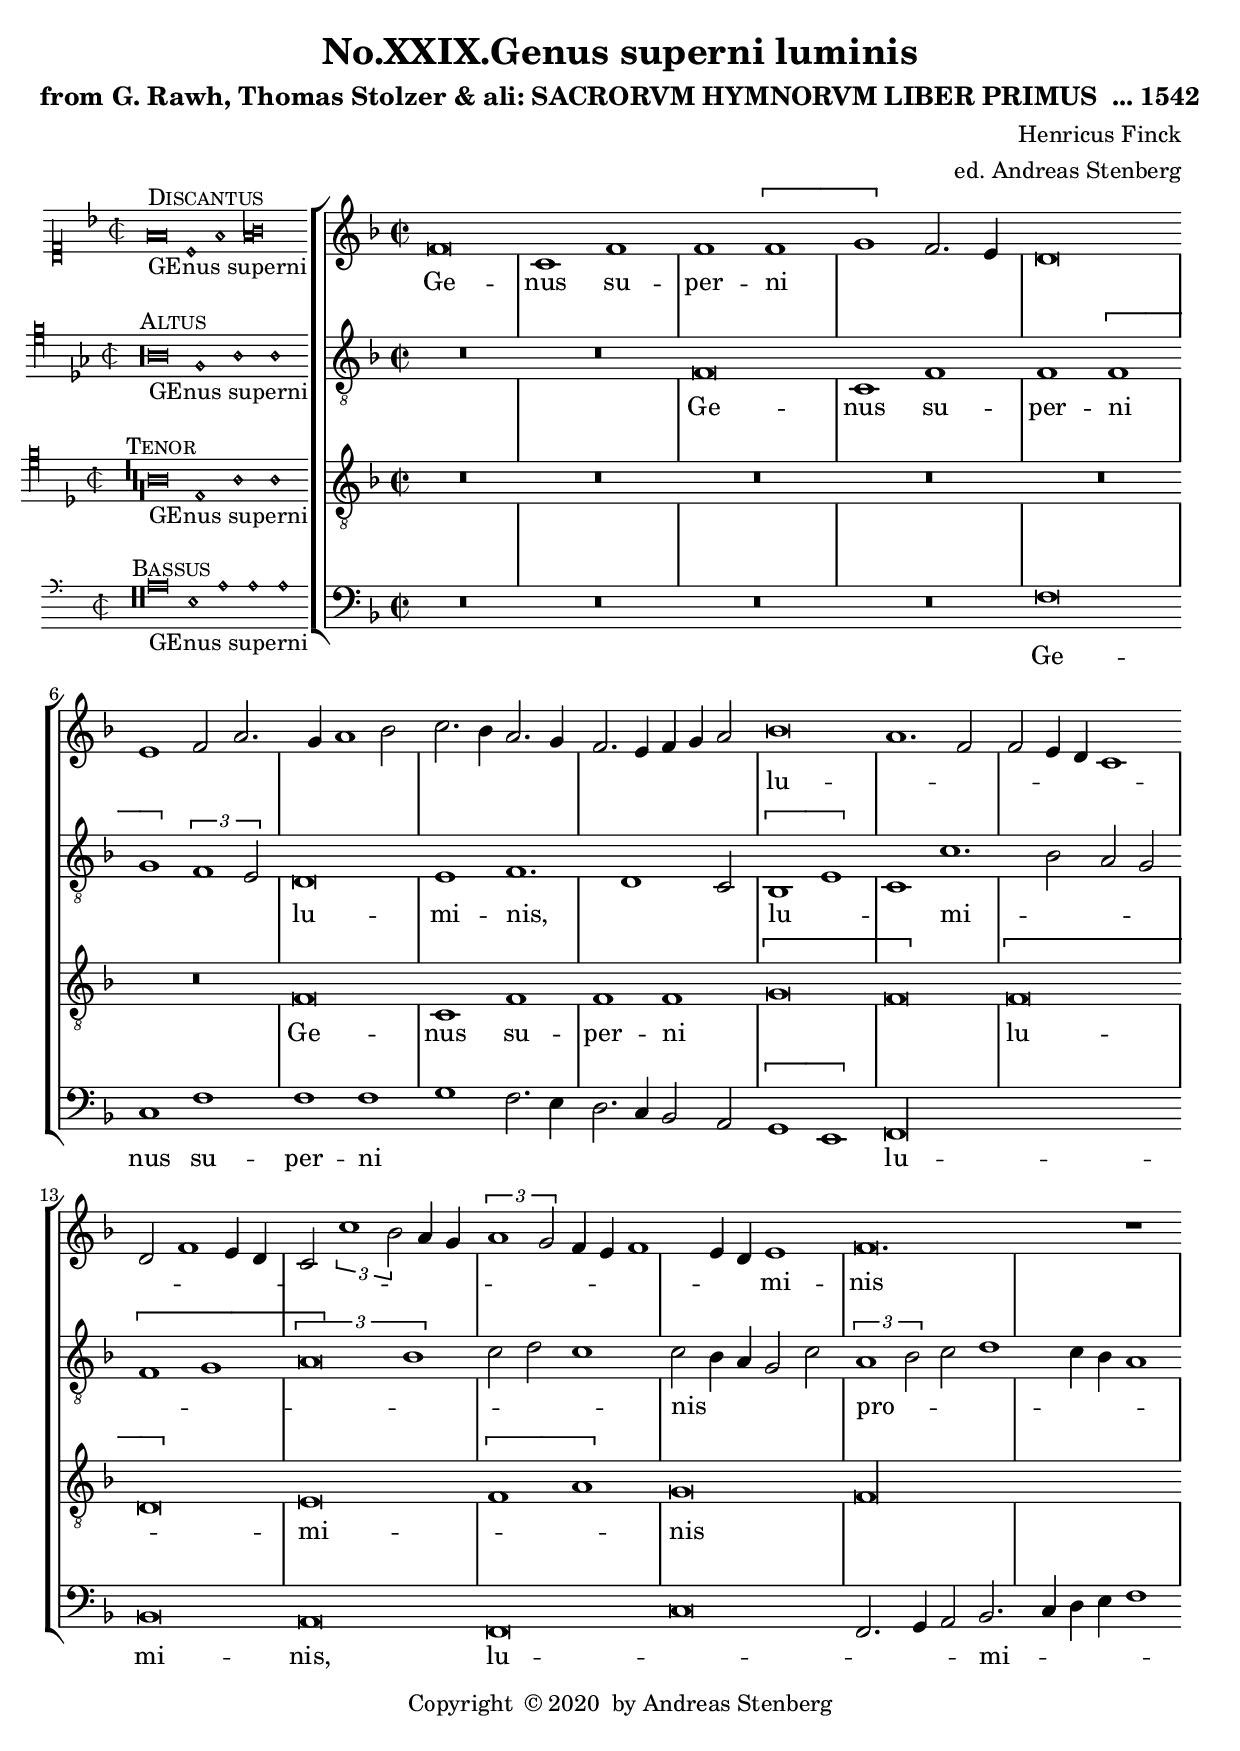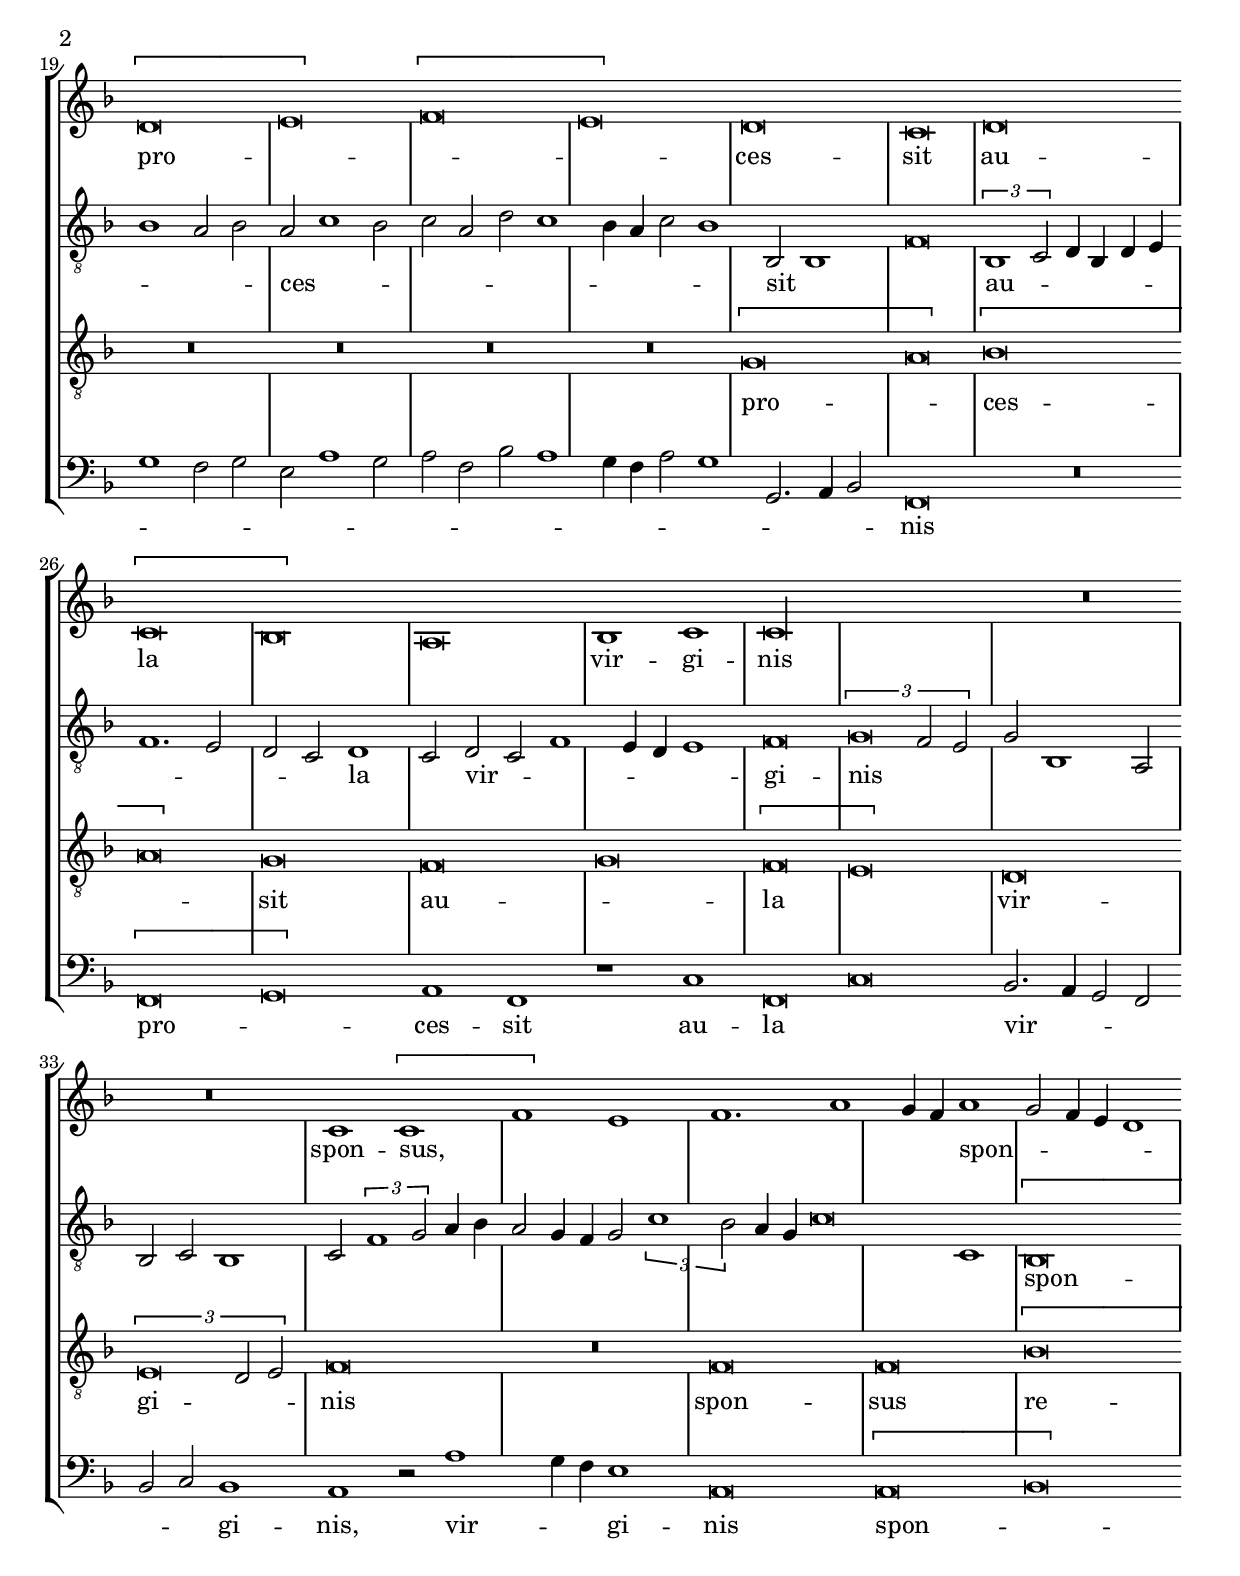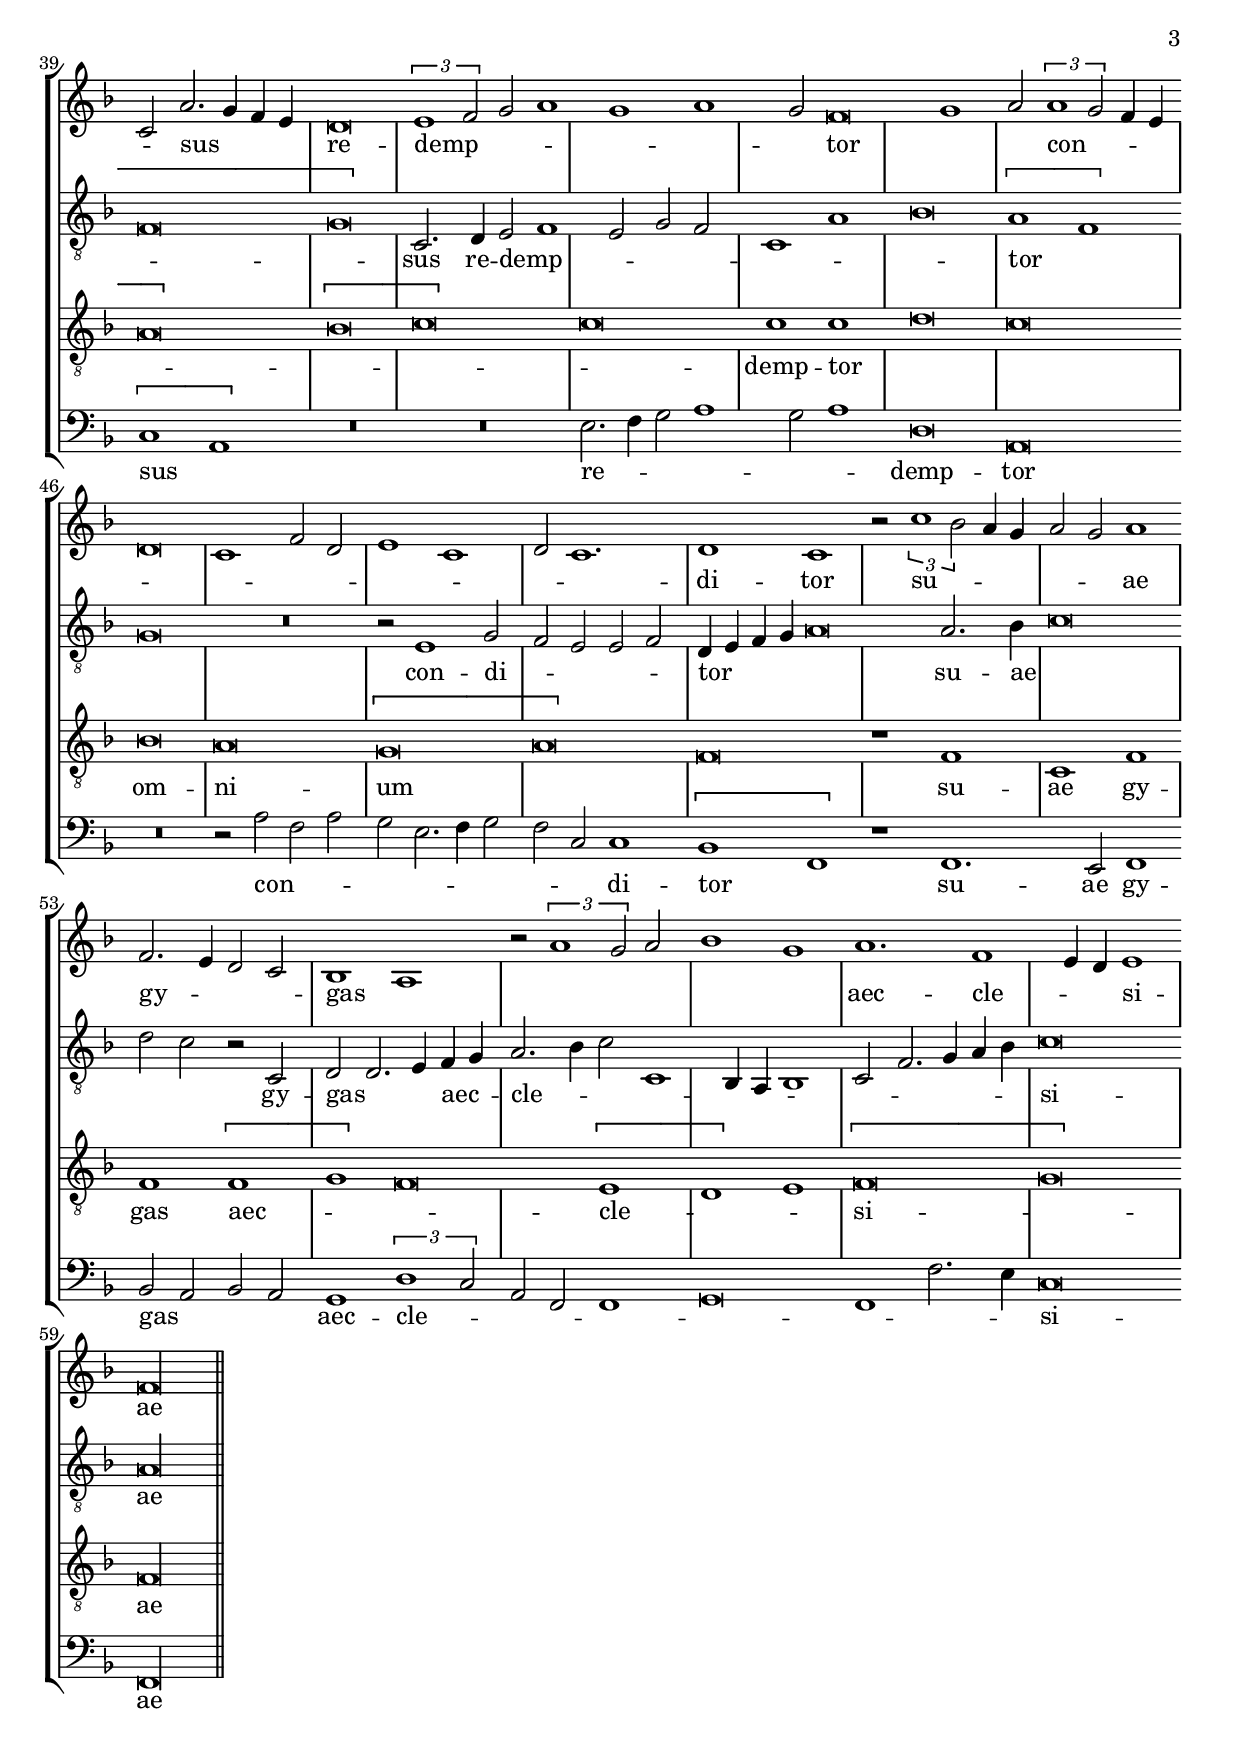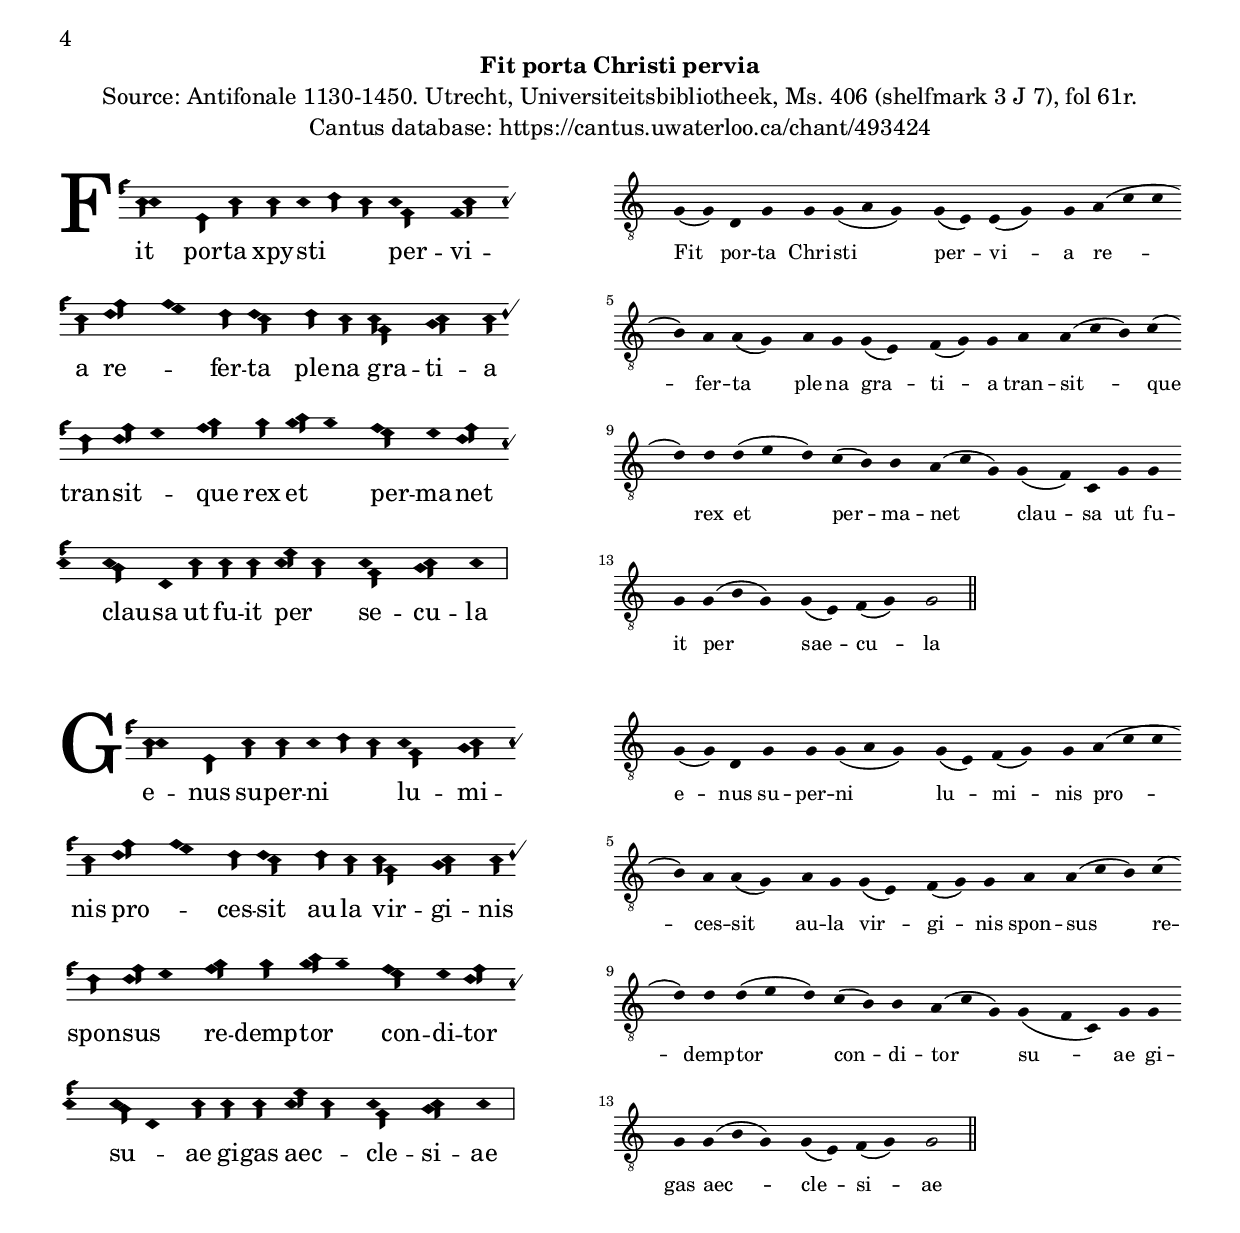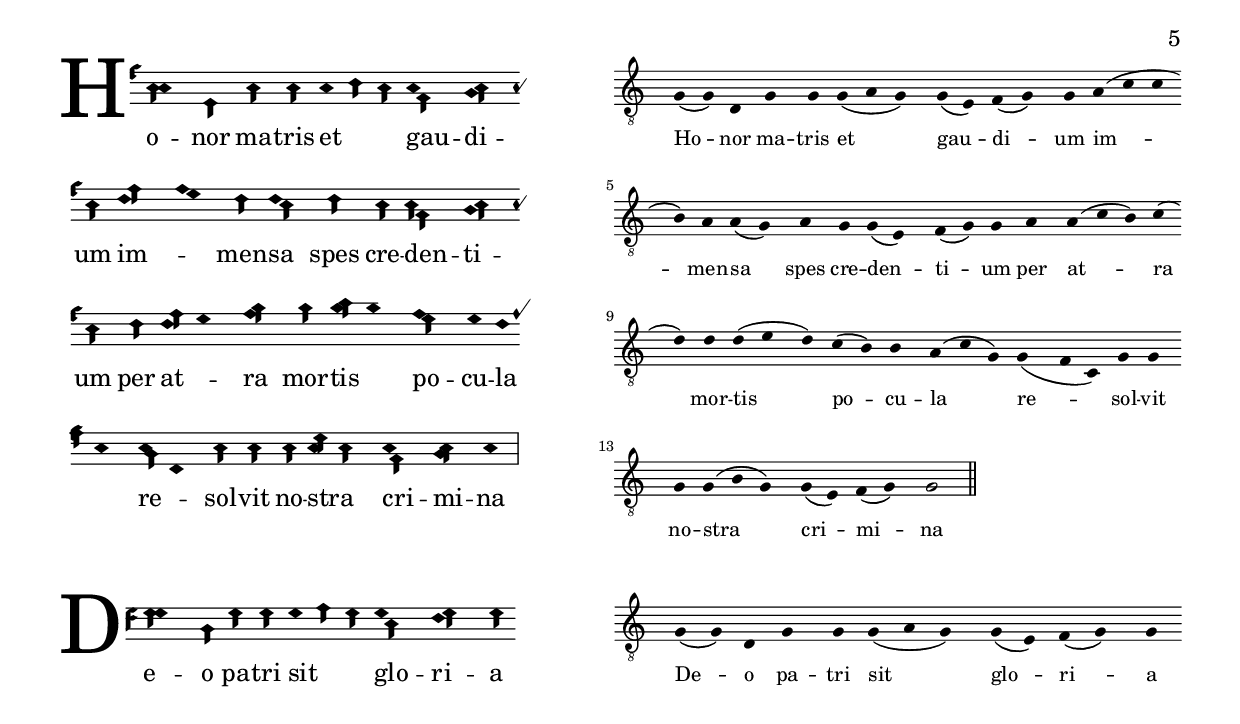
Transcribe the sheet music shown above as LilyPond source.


%%%%%%%%%%%%%%%%%%%%%%%%%%%%%%%%%%%%%%%%%%%%%%%%%%%%%%%%%%%%%%%%%%%
% This is a template based on the usual four part choir templater %
% where the voices have common lyrics at the the start but split  %
% to separate lyrics after a while.				  %
% This template is modyfied by AS from the one in the lilypond    %
% documentation.						  %
% This template is to be used for instance for fairly simple      %
% settings where the stanzas are set homophonicaly but twhere the %
% Chorus contains polyphony that require separate underlay for    %
% the different voices.						  %
%%%%%%%%%%%%%%%%%%%%%%%%%%%%%%%%%%%%%%%%%%%%%%%%%%%%%%%%%%%%%%%%%%%
\version "2.18.0"
\include "deutsch.ly"
#(append! supported-clefs '(("mensural-f3" . ("clefs.mensural.f" 0 0))))
#(append! supported-clefs '(("mensural-f1" . ("clefs.mensural.f" 4 0))))
#(append! supported-clefs '(("mensural-f2" . ("clefs.mensural.f" -2 0))))
#(append! supported-clefs '(("petrucci-g3" . ("clefs.petrucci.g" 0 1))))
#(append! supported-clefs '(("petrucci-c5" . ("clefs.petrucci.g" 5 5))))
ficta = \once \set suggestAccidentals =##t

\header {
  title = \markup {
    \center-column {
%      \smallCaps "[In Quadragesima]"
      "No.XXIX.Genus superni luminis"
%      "Verse 5 of hymn for compline \"Christe qui lux es et dies\""
      \vspace #0.5
    }
  }
  subtitle = "from G. Rawh, Thomas Stolzer & ali: SACRORVM HYMNORVM LIBER PRIMUS  ... 1542"
  composer = "Henricus Finck"
  arranger = "ed. Andreas Stenberg"
  poet = ""
  meter =""
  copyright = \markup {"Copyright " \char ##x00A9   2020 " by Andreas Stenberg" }
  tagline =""
}
global = {
  \key f \major
}

sopMusic = \relative c' {

  \set Score.tempoHideNote = ##t
  \tempo 1 = 86
  \time 2/2
  \set Timing.measureLength = #(ly:make-moment 4/2)
  \override Staff.BarLine.transparent = ##t
  f\breve
  c1 f1
  f1 \[f1\melisma 
  g1\] f2. e4
  d\breve
  e1 f2 a2.
  g4 a1 b2
  c2. b4 a2. g4 
  f2. e4 f4 g4 a2\melismaEnd
  b\breve\melisma
  a1. f2
  
  f2 e4 d4 c1
  d2 f1 e4 d4 
  c2 \times 2/3 { c'1 b2 }  a4 g4
  \times 2/3 { a1 g2 } f4 e4 f1
  e4 d4\melismaEnd e1
  f\breve.
  r1
  \[d\breve\melisma
  e\breve\] 
  \[f\breve 
  e\breve \melismaEnd\]
  d\breve
  c\breve 
  d\breve
  \[c\breve\melisma
  b\breve\]
  a\breve\melismaEnd 
  b1 c1
  c\longa
  
  R\breve*2
  c1 \[c1\melisma
  f1\] e1
  f1. a1
  g4 f4\melismaEnd a1\melisma
  g2 f4 e4 d1
  c2\melismaEnd a'2.\melisma g4 f4 e4\melismaEnd
  d\breve 
  \times 2/3 {e1\melisma f2 } g2 a1
  g1 a1 
  g2\melismaEnd f\breve\melisma 
  g1 a2\melismaEnd \times 2/3 { a1\melisma g2 } f4 e4 
  
  d\breve 
  c1 f2 d2
  e1 c1
  d2 c1.\melismaEnd 
  d1 c1
  r2 \times 2/3 { c'1\melisma b2 }a4 g4 
  a2 g2\melismaEnd a1 
  f2.\melisma e4 d2 c2 \melismaEnd
  b1\melisma a1
  r2 \times 2/3 { a'1 g2 } a2
  b1 g1\melismaEnd
  a1. f1\melisma
  e4 d4\melismaEnd e1
  \cadenzaOn
  f\longa
 \revert Staff.BarLine.transparent
  \bar "||"
  \cadenzaOff
}
sopWords = \lyricmode {
Ge -- nus su -- per -- ni lu -- mi -- nis 
pro -- ces -- sit au -- la vir -- gi -- nis 
spon -- sus,
spon -- sus re -- demp -- tor con -- di -- tor 
su -- ae gy -- gas aec -- cle -- si -- ae
}
sopWordsII = \lyricmode {
  \set stanza = "* 2." Pre -- ca -- mur Sanc -- te Do -- mi -- ne,
De -- fen -- de nos in hac noc -- te,
Sit no -- bis in te re -- qui -- es,
Qui -- e -- tam noc -- tem tri -- bu -- e.

}
altoMusic = \relative c {
  \clef "G_8"
  \override Staff.BarLine.transparent = ##t
  R\breve*2
  f\breve
  c1 f1
  f1 \[f1\melisma
  g1\] \times 2/3 { f1 e2 \melismaEnd }
  d\breve 
  e1 f1.\melisma 
  d1 c2\melismaEnd
  \[b1\melisma e1\]
  c1\melismaEnd c'1.\melisma
  b2 a2 g2
  \[f1 g1 
  \times 2/3 { a\breve \] b1 }
  c2 d2 c1\melismaEnd
  
  c2\melisma b4 a4 g2 c2\melismaEnd
  \times 2/3 { a1\melisma  b2 } c2 d1
  c4 b4 a1 
  b1 a2 b2\melismaEnd
  a2\melisma c1 b2
  c2 a2 d2 c1
  b4 a4 c2 b1\melismaEnd
  b,2\melisma b1 
   f'\breve\melismaEnd
  \times 2/3 { b,1\melisma c2 } d4 b d e
  
  f1. e2
  d2 c2\melismaEnd d1\melisma
  c2\melismaEnd d2\melisma c2 f1
  e4 d4 e1\melismaEnd
  f\breve
  \times 2/3 { g\breve\melisma f2 e2 }
  g2 b,1 a2 
  b2 c2 b1
  c2 \times 2/3 { f1 g2 } a4 b4 a2
  g4 f4 g2 \times 2/3 { c1 
  b2 } a4 g4 
  
  c\breve
  c,1\melismaEnd
  \[b\breve\melisma
  f'\breve 
  g\breve\melismaEnd\]
  c,2. d4 e2\melisma f1
  e2 g2 f2
  c1 a'1
  b\breve\melismaEnd
  \[a1\melisma f1\]
  g\breve\melismaEnd
  R\breve
  r2 e1 g2\melisma
  f2 e2 e2 f2\melismaEnd
  d4\melisma e4 f4 g4 a\breve\melismaEnd
  a2. b4\melisma 
  c\breve 
  d2 c2\melismaEnd
  
  r2 c,2 
  d2\melisma d2. e4\melismaEnd f4\melisma g4\melismaEnd
  a2.\melisma b4 c2 c,1
  b4 a4 b1
  c2 f2. g4 a4 b4\melismaEnd
  c\breve
  a\longa
  
  \revert Staff.BarLine.transparent
  \bar "||"
}
altoWords = \lyricmode {
Ge -- nus su -- per -- ni lu -- mi -- nis,
lu -- mi -- nis
pro -- ces -- sit au -- la vir -- gi -- nis 
spon -- sus re -- demp -- tor con -- di -- tor 
su -- ae gy -- gas aec -- cle -- si -- ae
}
altoWordsII = \lyricmode {
  \set stanza = "* 2." Pre -- ca -- mur Sanc-te Do -- mi -- ne,
hac noc -- te,
Sit no -- bis in te re -- qui -- es,
Qui -- e -- tam noc -- tem tri -- bu -- e.
Qui -- e -- tam noc -- tem tri -- bu -- e,
tri - bu -- e.
}
tenorMusic = \relative c {
  \clef "G_8"
  \override Staff.BarLine.transparent = ##t
   R\breve*6
   f\breve
   c1 f1
   f1 f1\melisma 
   \[g\breve
   f\breve \melismaEnd\] 
   \[f\breve\melisma
   d\breve\melismaEnd\] 
   e\breve\melisma
  \[f1 a1\melismaEnd\]
  g\breve\melisma
  f\longa\melismaEnd
  R\breve*4
  \[g\breve\melisma
  a\breve\melismaEnd\] 
  \[b\breve\melisma
  a\breve\melismaEnd\] 
  g\breve
  f\breve\melisma 
  g\breve\melismaEnd 
  \[f\breve\melisma
  e\breve\melismaEnd\] 
  d\breve
  
  \times 2/3 { e\breve\melisma d2 e2\melismaEnd } 
  f\breve
  R\breve
  f\breve
  f\breve
  \[b\breve\melisma 
  a\breve\] 
  \[b\breve
  c\breve\] 
  c\breve \melismaEnd
  c1 c1\melisma 
  d\breve
  c\breve\melismaEnd
  b\breve
  a\breve
  \[g\breve\melisma
  a\breve\]
  f\breve\melismaEnd
  r1 f1
  c1 f1
  f1 \[f1\melisma
  g1\] f\breve\melismaEnd
  \[e1\melisma 
  d1\] e1\melismaEnd
  \[f\breve\melisma
  g\breve\melismaEnd\]
  f\longa
 \revert Staff.BarLine.transparent
}
tenorWords = \lyricmode {
Ge -- nus su -- per -- ni lu -- mi -- nis 
pro -- ces -- sit au -- la vir -- gi -- nis 
spon -- sus re -- demp -- tor om -- ni -- um 
su -- ae gy -- gas aec -- cle -- si -- ae
}
tenorWordsII = \lyricmode {
  \set stanza = "* 2."   Pre -- ca -- mur Sanc -- te Do -- mi -- ne,
  Do -- mi -- ne,
De -- fen -- de nos in hac noc -- te,
Sit no -- bis in te re -- qui -- es,
Sit no -- bis in te re -- qui -- es,
Qui -- e -- tam "noc - tem" tri -- bu - e,
tri -- bu - e.

}
bassMusic = \relative c {
  \override Staff.BarLine.transparent = ##t
  R\breve*4
  f\breve
  c1 f1
  f1 f1\melisma
  g1 f2. e4 
  d2. c4 b2 a2
  \[g1 e1\melismaEnd\]
  f\longa
  b\breve
  a\breve
  f\breve\melisma
  c'\breve
  f,2. g4 a2\melismaEnd b2.\melisma
  c4 d4 e4 
  
  f1
  g1 f2 g2 
  e2 a1 g2
  a2 f2 b2 a1
  g4 f4 a2 g1
  g,2. a4 b2\melismaEnd
  f\breve
  R\breve
  \[f\breve\melisma
  g\breve\melismaEnd\]
  a1 f1 
  r1 c'1
  f,\breve\melisma
  c'\breve\melismaEnd
  b2.\melisma a4 g2 f2
  
  b2 c2\melismaEnd b1
  a1 r2 a'1\melisma
  g4 f4\melismaEnd e1
  a,\breve
  \[a\breve\melisma 
  b\breve\melismaEnd\]
  \[c1\melisma a1\melismaEnd\]
  R\breve*2
  e'2.\melisma f4 g2 a1
  g2 a1\melismaEnd
  d,\breve 
  a\breve
  R\breve
  r2 a'2\melisma f2 a2
  g2 e2. f4 g2
  f2 c2\melismaEnd c1
  \[b1\melisma f1\melismaEnd\] 
  r1 f1.
  e2 f1
  b2\melisma a2 b2 a2\melismaEnd
  g1 \times 2/3 { d'1\melisma c2 }
  a2 f2 f1
  g\breve 
  f1 f'2. e4\melismaEnd
  c\breve
  f,\longa
  \revert Staff.BarLine.transparent
}
bassWords = \lyricmode {
Ge -- nus su -- per -- ni lu -- mi -- nis,
lu -- mi -- nis
pro -- ces -- sit au -- la vir -- gi -- nis,
vir -- gi -- nis
spon -- sus re -- demp -- tor con -- di -- tor 
su -- ae gy -- gas aec -- cle -- si -- ae
}
bassWordsII = \lyricmode {
 \set stanza = "* 2."   Sanc -- te Do -- mi -- ne,
De -- fen -- de nos in hac noc -- te,
Sit no -- bis in te re -- qui -- es,
Sit no -- bis in te re -- qui -- es,
Qui -- e -- tam noc -- tem tri -- bu -- e.
}
incipitDiscantus = \markup {
  \score {
    {
      %      \set Staff.instrumentName = #"Tenor "
      \override NoteHead.style = #'neomensural
      \override Rest.style = #'neomensural
      \override Staff.TimeSignature.style = #'mensural
      \cadenzaOn
      \clef "petrucci-c1"
      \key f \major
      \time 2/2

      f'\breve ^\markup { \smallCaps"Discantus"} _"GEnus superni"
      c'1 f'1 \[f'1 g'1\]
    }
    \layout {
      \context {
        \Voice
        \remove "Ligature_bracket_engraver"
        \consists "Mensural_ligature_engraver"
      }
      line-width = 4.5\cm
    }
  }
}


incipitAltus = \markup {
  \score {
    {
      %      \set Staff.instrumentName = #"Tenor "
      \override NoteHead.style = #'neomensural
      \override Rest.style = #'neomensural
      \override Staff.TimeSignature.style = #'mensural
      \cadenzaOn
      \clef "petrucci-c5"
      \key b \major
      \time 2/2
      r\longa^\markup \smallCaps"Altus"
      f\breve_"GEnus superni"
      d1 f1 f1 
    }
    \layout {
      \context {
        \Voice
        \remove "Ligature_bracket_engraver"
        \consists "Mensural_ligature_engraver"
      }
      line-width = 4.5\cm
    }
  }
}


incipitTenor = \markup {
  \score {
    {
      %      \set Staff.instrumentName = #"Tenor "
      \override NoteHead.style = #'neomensural
      \override Rest.style = #'neomensural
      \override Staff.TimeSignature.style = #'mensural
      \cadenzaOn
      \clef "petrucci-c5"
      \key f \major
      \time 2/2
      a\longa \rest ^\markup \smallCaps"Tenor"
      f\longa \rest 
      d\longa\rest
       f\breve_"GEnus superni"
      c1 f1 f1
    }
    \layout {
      \context {
        \Voice
        \remove "Ligature_bracket_engraver"
        \consists "Mensural_ligature_engraver"
      }
      line-width = 5.0\cm
    }
  }
}
#(append! supported-clefs '(("mensural-f3" . ("clefs.mensural.f" 0 0))))

incipitBassus = \markup {
  \score {
    {
      %      \set Staff.instrumentName = #"Tenor "
      \override NoteHead.style = #'neomensural
      \override Rest.style = #'neomensural
      \override Staff.TimeSignature.style = #'mensural
      \cadenzaOn
      \clef "mensural-f1"
      \key c \major
      \time 2/2
      d\maxima \rest^\markup \smallCaps"Bassus"
      f\breve _"GEnus superni"
      c1 f1 f1 f1
    }
    \layout {
      \context {
        \Voice
        \remove "Ligature_bracket_engraver"
        \consists "Mensural_ligature_engraver"
      }
      line-width = 4.5\cm
    }
  }
}


\score {
  <<
    \new StaffGroup \with {
      \override VerticalAxisGroup.staff-staff-spacing = #'((basic-distance . 12))
    } <<
      \new Staff = treble <<
        \set Staff.instrumentName = \incipitDiscantus
        \new Voice = "sopranos" {
          \set  Staff.midiInstrument ="choir aahs"
          %	\voiceOne
          << \global \sopMusic >>
        }
      >>
      \new Lyrics = sopranos { s1 }
%      \new AltLyrics = sopranosII { s1}
      \new Staff = "medius" <<
        \set Staff.instrumentName = \incipitAltus

        \new Voice = "altos" {
          %	\voiceTwo
          \set  Staff.midiInstrument ="choir aahs"
          << \global \altoMusic >>
        }
      >>

      \new Lyrics = "altos" { s1 }
%      \new AltLyrics = "altosII" { s1 }
      
      \new Staff = tenors <<
        \set Staff.instrumentName = \incipitTenor

        \clef "treble"
        \new Voice = "tenors" {
          \set  Staff.midiInstrument ="choir aahs"
          %	\voiceOne
          << \global \tenorMusic >>
        }
      >>
      \new Lyrics = "tenors" { s1 }
%      \new AltLyrics = "tenorsII" { s1 }

      \new Staff ="basses" {
        \set Staff.instrumentName = \incipitBassus

        \new Voice = "basses" {
          \set  Staff.midiInstrument ="choir aahs"
          \clef "bass"
          %	\voiceTwo
          << \global \bassMusic >>
        }
      }
    >>
    \new Lyrics = basses { s1 }
%    \new AltLyrics = bassesII { s1 }

    \context Lyrics = sopranos \lyricsto sopranos \sopWords
%    \context AltLyrics = sopranosII \lyricsto sopranos \sopWordsII
    \context Lyrics = altos \lyricsto altos \altoWords
%    \context AltLyrics = altosII \lyricsto altos \altoWordsII
    \context Lyrics = tenors \lyricsto tenors \tenorWords
%    \context AltLyrics = tenorsII \lyricsto tenors \tenorWordsII
    \context Lyrics = basses \lyricsto basses \bassWords
%    \context AltLyrics = bassesII \lyricsto basses \bassWordsII
  >>
  \layout {
      \context {
    \Lyrics
    \name AltLyrics
    \alias Lyrics
    \override StanzaNumber.font-series = #'medium
    \override LyricText.font-shape = #'italic
    \override LyricText.color = #(x11-color 'grey20)
  }
  \context {
    \StaffGroup
    \accepts AltLyrics
  }

    \context {
      \Score
      % no bars in staves
      %      \override BarLine.transparent = ##t

    }
    % the next three instructions keep the lyrics between the bar lines
    \context {
      \Lyrics
      \consists "Bar_engraver"
      \override BarLine.transparent = ##t
    }
    \context {
      \StaffGroup
      \consists "Separating_line_group_engraver"
    }
    \context {
      \Voice
      % no slurs
      \override Slur.transparent = ##t
      % Comment in the below "\remove" command to allow line
      % breaking also at those barlines where a note overlaps
      % into the next bar.  The command is commented out in this
      % short example score, but especially for large scores, you
      % will typically yield better line breaking and thus improve
      % overall spacing if you comment in the following command.
      %\remove "Forbid_line_break_engraver"
    }
    indent = 4.5\cm
  }

}
\score {
  <<
    \new StaffGroup <<
      \new Staff = treble <<
        \set Staff.instrumentName = \incipitDiscantus
        \new Voice = "sopranos" {
          \set  Staff.midiInstrument ="choir aahs"
          %	\voiceOne
          << \global \sopMusic >>
        }
      >>
      \new Lyrics = sopranos { s1 }

      \new Staff = "medius" <<
        \set Staff.instrumentName = \incipitAltus

        \new Voice = "altos" {
          %	\voiceTwo
          \set  Staff.midiInstrument ="choir aahs"
          << \global \altoMusic >>
        }
      >>

      \new Lyrics = "altos" { s1 }
      \new Staff = tenors <<
        \set Staff.instrumentName = \incipitTenor

        \clef "treble"
        \new Voice = "tenors" {
          \set  Staff.midiInstrument ="choir aahs"
          %	\voiceOne
          << \global \tenorMusic >>
        }
      >>
      \new Lyrics = "tenors" { s1 }

      \new Staff ="basses" {
        \set Staff.instrumentName = \incipitBassus

        \new Voice = "basses" {
          \set  Staff.midiInstrument ="choir aahs"
          \clef "G_8"
          %	\voiceTwo
          << \global \bassMusic >>
        }
      }
    >>
    \new Lyrics = basses { s1 }

    \context Lyrics = sopranos \lyricsto sopranos \sopWords
    \context Lyrics = altos \lyricsto altos \altoWords
    \context Lyrics = tenors \lyricsto tenors \tenorWords
    \context Lyrics = basses \lyricsto basses \bassWords
  >>
  \midi {}
}

\pageBreak
virga =
\once \override NoteHead.style = #'hufnagel.virga

lpes =
\once \override NoteHead.style = #'hufnagel.lpes

virgaL = \tweak extra-offset #'(-3.5 . 0)   \once \override NoteHead.style = #'hufnagel.virga


virgula = {
  \once \override BreathingSign.text = #(make-musicglyph-markup "scripts.rcomma")
  \once \override BreathingSign.font-size = #-2

  % Workaround: add padding.  Correct fix would be spacing engine handle this.
  \once \override BreathingSign.minimum-X-extent = #'(-0.8.0 . 0.0)
  \once \override BreathingSign.minimum-Y-extent = #'(-2.5 . 2.5)

  \breathe
}
caesura = {
  \once \override BreathingSign.text = #(make-musicglyph-markup "scripts.rvarcomma")
  \once \override BreathingSign.font-size = #-2

  % Workaround: add padding.  Correct fix would be spacing engine handle this.
  \once \override BreathingSign.minimum-X-extent = #'(-0.8.0 . 0.0)
  \once \override BreathingSign.minimum-Y-extent = #'(-2.5 . 2.5)

  \breathe
}
divisioMinima = {
  \once \override BreathingSign.stencil = #ly:breathing-sign::divisio-minima

  % Workaround: add padding.  Correct fix would be spacing engine handle this.
  \once \override BreathingSign.minimum-X-extent = #'(-0.8.0 . 0.0)
  \once \override BreathingSign.minimum-Y-extent = #'(-2.5 . 2.5)

  \breathe
}
divisioMaior = {
  \once \override BreathingSign.stencil = #ly:breathing-sign::divisio-maior
  \once \override BreathingSign.Y-offset = #0

  % Workaround: add padding.  Correct fix would be spacing engine handle this.
  \once \override BreathingSign.minimum-X-extent = #'(-0.8.0 . 0.0)
  \once \override BreathingSign.minimum-Y-extent = #'(-2.5 . 2.5)

  \breathe
}
divisioMaxima = {
  \once \override BreathingSign.stencil = #ly:breathing-sign::divisio-maxima
  \once \override BreathingSign.Y-offset = #0

  % Workaround: add padding.  Correct fix would be spacing engine handle this.
  \once \override BreathingSign.minimum-X-extent = #'(-0.8.0 . 0.0)
  \once \override BreathingSign.minimum-Y-extent = #'(-2.5 . 2.5)

  \breathe
}
finalis = {
  \once \override BreathingSign.stencil = #ly:breathing-sign::finalis
  \once \override BreathingSign.Y-offset = #0

  % Workaround: add padding.  Correct fix would be spacing engine handle this.
  \once \override BreathingSign.minimum-X-extent = #'(-0.8.0 . 0.0)
  \once \override BreathingSign.minimum-Y-extent = #'(-2.5 . 2.5)

  \breathe
}




Christe_qui =  {
  \virga g4\melisma \tweak extra-offset #'(-1.8 . 0) g\melismaEnd 
  \virga d \virga g \virga g g\melisma \tweak extra-offset #'(-1.8 . 0) \virga a \tweak extra-offset #'(-1.8 . 0) \virga g\melismaEnd
  g\melisma \virga \tweak extra-offset #'(-1.8 . 0) e\melismaEnd
  e\melisma \virga \tweak extra-offset #'(-1.8 . 0) g\melismaEnd \virga g
  a\melisma \virga \tweak extra-offset #'(-1.8 . 0) c' c' \tweak extra-offset #'(-1.8 . 0)h\melismaEnd 
  \virga a a\melisma \virga \tweak extra-offset #'(-1.8 . 0) g\melismaEnd
  \virga a \virga g \virga g\melisma \virga \tweak extra-offset #'(-1.8 . 0) e\melismaEnd f\melisma \virga \tweak extra-offset #'(-1.8 . 0) g\melismaEnd \virga g
  \virga a a\melisma \virga \tweak extra-offset #'(-1.8 . 0) c' \tweak extra-offset #'(-1.8 . 0) h\melismaEnd c'\melisma \virga \tweak extra-offset #'(-1.8 . 0) d'\melismaEnd
  \virga d'
  d'\melisma \virga \tweak extra-offset #'(-1.8 . 0) e' \tweak extra-offset #'(-1.8 . 0) d'\melismaEnd
  c'\melisma \virga \tweak extra-offset #'(-1.8 . 0) h\melismaEnd h a\melisma \virga \tweak extra-offset #'(-1.8 . 0) c' \tweak extra-offset #'(-1.8 . 0) g\melismaEnd
  g\melisma \virga \tweak extra-offset #'(-1.8 . 0) f\melismaEnd c
  \virga g \virga g \virga g
  g\melisma \virga \tweak extra-offset #'(-1.8 . 0) h \virga \tweak extra-offset #'(-1.8 . 0) g\melismaEnd
  g\melisma \virga \tweak extra-offset #'(-1.8 . 0) e\melismaEnd f\melisma \virga \tweak extra-offset #'(-1.8 . 0) g\melismaEnd g
  \divisioMaxima
}

Christe_qui_lyr = \lyricmode {
  it por -- ta xpy -- sti per -- vi -- a 
  %om -- ni 
  re -- fer -- ta ple -- na gra -- ti -- a 
  tran -- sit -- que rex et per -- ma -- net 
  clau -- sa ut fu -- it per se -- cu -- la
}

Christe = \relative c {
  %  \time 1/4
  \clef "G_8"
  %  \override Lyrics.LyricText.X-extent  = #'(0 . 3)
  g'4( g)
  d g
  g g( a g) g( e) e( g) g
  a( c c h) a
  a( g) a g
  g( e) f( g) g
  a a( c h) c( d) 
  d
  d( e d) c( h) h a( c g)
  g( f) c 
  g' 
  g g 
  g( h g) g( e) f( g) g2 
  
  \once \revert Staff.BarLine.transparent \bar "||"
}

Christe_Lyr = \lyricmode {
  Fit por -- ta Chri -- sti per -- vi -- a 
  %om -- ni 
  re -- fer -- ta ple -- na gra -- ti -- a 
  tran -- sit -- que rex et per -- ma -- net 
  clau -- sa ut fu -- it per sae -- cu -- la
}

\markup {
  \column {
    \fill-line { \bold "Fit porta Christi pervia" }
    \fill-line {      "Source: Antifonale 1130-1450.
Utrecht, Universiteitsbibliotheek, Ms. 406 (shelfmark 3 J 7), fol 61r." }
    \fill-line { "Cantus database: https://cantus.uwaterloo.ca/chant/493424" }
    \vspace #'1.0
    \fill-line {
      \column {
        \line {

          \score {
            <<
              \new VaticanaStaff = "upperStaff" <<
                \set Staff.instrumentName = \markup \fontsize #'11  "F"
                \set Staff.midiInstrument = "choir aahs"
                \context VaticanaVoice = "cantus" <<
                  \transpose c c {
                    %      \override Staff.StaffSymbol.line-count = #5
                    \startStaff
                    \override Staff.KeySignature.glyph-name-alist =
                    #alteration-hufnagel-glyph-name-alist
                    \override Staff.Accidental.glyph-name-alist =
                    #alteration-hufnagel-glyph-name-alist
                    \override Staff.Custos.style = #'hufnagel
                    \override NoteHead.style = #'hufnagel.punctum
                    \clef "hufnagel-do3"
                    %\set Staff.clefPosition = #2
                    % \set Staff.middleCPosition = #2
                    %  \set Staff.middleCClefPosition = #-4        d e \virgula \once \override NoteHead.style = #'hufnagel.virga
                    \Christe_qui
                  }
                >>
                \new Lyrics = "One" \lyricsto "cantus" {
                  \Christe_qui_lyr
                }

              >>

            >>
            \layout {
              indent = 10.0
              line-width = 76
              ragged-last = ##f
              \context {
                \Score
                timing = ##f
              }
              \context {
                \VaticanaStaff
                \revert  BarLine.transparent
                \override StaffSymbol.thickness = #1.0
                \override KeySignature.glyph-name-alist =
                #alteration-vaticana-glyph-name-alist
                \override Custos.neutral-position = #4
              }
            }
              \midi {
                \tempo 4 = 140
              }
          }
        }
        \vspace #'2.6

      }

      \column {

        \score {
          \new Staff <<
            \new Voice = "chant" \Christe
            \new Lyrics = "one" \lyricsto "chant" \Christe_Lyr
          >>
          \layout {
            indent = #0.0
            line-width = 96
            ragged-last = ##t
            #(layout-set-staff-size 16)

            \context {
              \Staff
              \remove "Time_signature_engraver"
              %      \override BarLine.X-extent = #'(-1 . 1)
              \hide Stem
              \hide Beam
              \hide BarLine
              \hide TupletNumber
            }
          }
        }

      }
    }
  }
}

praecamur_sancte = {
  \virga g4\melisma \tweak extra-offset #'(-1.8 . 0) g\melismaEnd 
  \virga d \virga g \virga g g\melisma \tweak extra-offset #'(-1.8 . 0) \virga a \tweak extra-offset #'(-1.8 . 0) \virga g\melismaEnd
  g\melisma \virga \tweak extra-offset #'(-1.8 . 0) e\melismaEnd
  f\melisma \virga \tweak extra-offset #'(-1.8 . 0) g\melismaEnd \virga g
  a\melisma \virga \tweak extra-offset #'(-1.8 . 0) c' c' \tweak extra-offset #'(-1.8 . 0)h\melismaEnd 
  \virga a a\melisma \virga \tweak extra-offset #'(-1.8 . 0) g\melismaEnd
  \virga a \virga g \virga g\melisma \virga \tweak extra-offset #'(-1.8 . 0) e\melismaEnd f\melisma \virga \tweak extra-offset #'(-1.8 . 0) g\melismaEnd \virga g
  \virga a a\melisma \virga \tweak extra-offset #'(-1.8 . 0) c' \tweak extra-offset #'(-1.8 . 0) h\melismaEnd c'\melisma \virga \tweak extra-offset #'(-1.8 . 0) d'\melismaEnd
  \virga d'
  d'\melisma \virga \tweak extra-offset #'(-1.8 . 0) e' \tweak extra-offset #'(-1.8 . 0) d'\melismaEnd
  c'\melisma \virga \tweak extra-offset #'(-1.8 . 0) h\melismaEnd h a\melisma \virga \tweak extra-offset #'(-1.8 . 0) c' \tweak extra-offset #'(-1.8 . 0) g\melismaEnd
  g\melisma \virga \tweak extra-offset #'(-1.8 . 0) f \tweak extra-offset #'(-1.8 . 0) c\melismaEnd
  \virga g \virga g \virga g
  g\melisma \virga \tweak extra-offset #'(-1.8 . 0) h \virga \tweak extra-offset #'(-1.8 . 0) g\melismaEnd
  g\melisma \virga \tweak extra-offset #'(-1.8 . 0) e\melismaEnd f\melisma \virga \tweak extra-offset #'(-1.8 . 0) g\melismaEnd g
  \divisioMaxima
}

praecamur_sancte_Lyr = \lyricmode {
  e -- nus su -- per -- ni lu -- mi -- nis pro -- ces -- sit au -- la vir -- gi -- nis spon -- sus re -- demp -- tor con -- di -- tor su -- ae gi -- gas aec -- cle -- si -- ae
}

praecamur = \relative c {
  %  \time 1/4
  \clef "G_8"
  %  \override Lyrics.LyricText.X-extent  = #'(0 . 3)
  g'4( g)
  d g
  g g( a g) g( e) f( g) g
  a( c c h) a
  a( g) a g
  g( e) f( g) g
  a a( c h) c( d) 
  d
  d( e d) c( h) h a( c g)
  g( f c) 
  g' 
  g g 
  g( h g) g( e) f( g) g2 
  
  \once \revert Staff.BarLine.transparent \bar "||"
}

praecamur_lyr = \lyricmode {
  e -- nus su -- per -- ni lu -- mi -- nis 
  pro -- ces -- sit au -- la vir -- gi -- nis 
  spon -- sus re -- demp -- tor con -- di -- tor 
  su -- ae gi -- gas aec -- cle -- si -- ae
}
\markup {
  \column {
%    \vspace #'1.0
    \fill-line {
      \column {
        \line {

          \score {
            <<
              \new VaticanaStaff = "upperStaff" <<
                \set Staff.instrumentName = \markup \fontsize #'11  "G"
                \set Staff.midiInstrument = "choir aahs"
                \context VaticanaVoice = "cantus" <<
                  \transpose c c {
                    %      \override Staff.StaffSymbol.line-count = #5
                    \startStaff
                    \override Staff.KeySignature.glyph-name-alist =
                    #alteration-hufnagel-glyph-name-alist
                    \override Staff.Accidental.glyph-name-alist =
                    #alteration-hufnagel-glyph-name-alist
                    \override Staff.Custos.style = #'hufnagel
                    \override NoteHead.style = #'hufnagel.punctum
                    \clef "hufnagel-do3"
                    %\set Staff.clefPosition = #2
                    % \set Staff.middleCPosition = #2
                    %  \set Staff.middleCClefPosition = #-4        d e \virgula \once \override NoteHead.style = #'hufnagel.virga
                    \praecamur_sancte
                  }
                >>
                \new Lyrics = "One" \lyricsto "cantus" {
                  \praecamur_sancte_Lyr
                }

              >>

            >>
            \layout {
              indent = 10.0
              line-width = 76
              system-count = #4
              ragged-last = ##f
              \context {
                \Score
                timing = ##f
              }
              \context {
                \VaticanaStaff
                \revert  BarLine.transparent
                \override StaffSymbol.thickness = #1.0
                \override KeySignature.glyph-name-alist =
                #alteration-vaticana-glyph-name-alist
                \override Custos.neutral-position = #4
              }
            }
            %  \midi {
            %    \tempo 4 = 140
            %  }
          }
        }
        \vspace #'2.6

      }

      \column {

        \score {
          \new Staff <<
            \new Voice = "chant" \praecamur
            \new Lyrics = "one" \lyricsto "chant" \praecamur_lyr
          >>
          \layout {
            indent = #0.0
            line-width = 96
            ragged-last = ##t
            #(layout-set-staff-size 16)

            \context {
              \Staff
              \remove "Time_signature_engraver"
              %      \override BarLine.X-extent = #'(-1 . 1)
              \hide Stem
              \hide Beam
              \hide BarLine
              \hide TupletNumber
            }
          }
        }

      }
    }
  }
}

Ne_gravis_somnus = {
  \virga g4\melisma \tweak extra-offset #'(-1.8 . 0) g\melismaEnd 
  \virga d \virga g \virga g g\melisma \tweak extra-offset #'(-1.8 . 0) \virga a \tweak extra-offset #'(-1.8 . 0) \virga g\melismaEnd
  g\melisma \virga \tweak extra-offset #'(-1.8 . 0) e\melismaEnd
  f\melisma \virga \tweak extra-offset #'(-1.8 . 0) g\melismaEnd \virga g
  a\melisma \virga \tweak extra-offset #'(-1.8 . 0) c' c' \tweak extra-offset #'(-1.8 . 0)h\melismaEnd 
  \virga a a\melisma \virga \tweak extra-offset #'(-1.8 . 0) g\melismaEnd
  \virga a \virga g \virga g\melisma \virga \tweak extra-offset #'(-1.8 . 0) e\melismaEnd f\melisma \virga \tweak extra-offset #'(-1.8 . 0) g\melismaEnd \virga g
  \virga a a\melisma \virga \tweak extra-offset #'(-1.8 . 0) c' \tweak extra-offset #'(-1.8 . 0) h\melismaEnd c'\melisma \virga \tweak extra-offset #'(-1.8 . 0) d'\melismaEnd
  \virga d'
  d'\melisma \virga \tweak extra-offset #'(-1.8 . 0) e' \tweak extra-offset #'(-1.8 . 0) d'\melismaEnd
  c'\melisma \virga \tweak extra-offset #'(-1.8 . 0) h\melismaEnd h a\melisma \virga \tweak extra-offset #'(-1.8 . 0) c' \tweak extra-offset #'(-1.8 . 0) g\melismaEnd
  g\melisma \virga \tweak extra-offset #'(-1.8 . 0) f \tweak extra-offset #'(-1.8 . 0) c\melismaEnd
  \virga g \virga g \virga g
  g\melisma \virga \tweak extra-offset #'(-1.8 . 0) h \virga \tweak extra-offset #'(-1.8 . 0) g\melismaEnd
  g\melisma \virga \tweak extra-offset #'(-1.8 . 0) e\melismaEnd f\melisma \virga \tweak extra-offset #'(-1.8 . 0) g\melismaEnd g
  \divisioMaxima
}
Ne_gravis_somnus_lyr = \lyricmode {
  o -- nor ma -- tris et gau -- di -- um 
  im -- men -- sa spes cre -- den -- ti -- um 
  per at -- ra mor -- tis po -- cu -- la 
  re -- sol -- vit no -- stra cri -- mi -- na
}
Ne_gravis = \relative c {
  \clef "G_8"
  g'4( g)
  d g
  g g( a g) g( e) f( g) g
  a( c c h) a
  a( g) a g
  g( e) f( g) g
  a a( c h) c( d) 
  d
  d( e d) c( h) h a( c g)
  g( f c) 
  g' 
  g g 
  g( h g) g( e) f( g) g2 
  
  \once \revert Staff.BarLine.transparent \bar "||"
}
Ne_gravis_lyr = \lyricmode {
Ho -- nor ma -- tris et gau -- di -- um 
  im -- men -- sa spes cre -- den -- ti -- um 
  per at -- ra mor -- tis po -- cu -- la 
  re -- sol -- vit no -- stra cri -- mi -- na
}

\markup {
  \column {
%    \vspace #'1.0
    \fill-line {
      \column {
        \line {

          \score {
            <<
              \new VaticanaStaff = "upperStaff" <<
                \set Staff.instrumentName = \markup \fontsize #'11  "H"
                \set Staff.midiInstrument = "choir aahs"
                \context VaticanaVoice = "cantus" <<
                  \transpose c c {
                    %      \override Staff.StaffSymbol.line-count = #5
                    \startStaff
                    \override Staff.KeySignature.glyph-name-alist =
                    #alteration-hufnagel-glyph-name-alist
                    \override Staff.Accidental.glyph-name-alist =
                    #alteration-hufnagel-glyph-name-alist
                    \override Staff.Custos.style = #'hufnagel
                    \override NoteHead.style = #'hufnagel.punctum
                    \clef "hufnagel-do3"
                    %\set Staff.clefPosition = #2
                    % \set Staff.middleCPosition = #2
                    %  \set Staff.middleCClefPosition = #-4        d e \virgula \once \override NoteHead.style = #'hufnagel.virga
                    \Ne_gravis_somnus
                  }
                >>
                \new Lyrics = "One" \lyricsto "cantus" {
                  \Ne_gravis_somnus_lyr
                }

              >>

            >>
            \layout {
              indent = 10.0
              line-width = 76
              system-count = #4
              ragged-last = ##f
              \context {
                \Score
                timing = ##f
              }
              \context {
                \VaticanaStaff
                \revert  BarLine.transparent
                \override StaffSymbol.thickness = #1.0
                \override KeySignature.glyph-name-alist =
                #alteration-vaticana-glyph-name-alist
                \override Custos.neutral-position = #4
              }
            }
            %  \midi {
            %    \tempo 4 = 140
            %  }
          }
        }
        \vspace #'2.6

      }

      \column {

        \score {
          \new Staff <<
            \new Voice = "chant" \Ne_gravis
            \new Lyrics = "one" \lyricsto "chant" \Ne_gravis_lyr
          >>
          \layout {
            indent = #0.0
            line-width = 96
            ragged-last = ##t
            #(layout-set-staff-size 16)

            \context {
              \Staff
              \remove "Time_signature_engraver"
              %      \override BarLine.X-extent = #'(-1 . 1)
              \hide Stem
              \hide Beam
              \hide BarLine
              \hide TupletNumber
            }
          }
        }

      }
    }
  }
}

Oculi_somnum = {
   \virga g4\melisma \tweak extra-offset #'(-1.8 . 0) g\melismaEnd 
  \virga d \virga g \virga g g\melisma \tweak extra-offset #'(-1.8 . 0) \virga a \tweak extra-offset #'(-1.8 . 0) \virga g\melismaEnd
  g\melisma \virga \tweak extra-offset #'(-1.8 . 0) e\melismaEnd
  f\melisma \virga \tweak extra-offset #'(-1.8 . 0) g\melismaEnd \virga g

}
Oculi_somnum_lyr = \lyricmode {
e -- o pa -- tri sit glo -- ri -- a
}
Oculi = \relative c {
  %  \time 1/4
  \clef "G_8"
  %  \override Lyrics.LyricText.X-extent  = #'(0 . 3)
g'4( g)
  d g
  g g( a g) g( e) f( g) g
  }

Oculi_lyr = \lyricmode {
De -- o pa -- tri sit glo -- ri -- a
}

\markup {
  \column {
%    \vspace #'1.0
    \fill-line {
      \column {
        \line {

          \score {
            <<
              \new VaticanaStaff = "upperStaff" <<
                \set Staff.instrumentName = \markup \fontsize #'11  "D"
                \set Staff.midiInstrument = "choir aahs"
                \context VaticanaVoice = "cantus" <<
                  \transpose c c {
                    %      \override Staff.StaffSymbol.line-count = #5
                    \startStaff
                    \override Staff.KeySignature.glyph-name-alist =
                    #alteration-hufnagel-glyph-name-alist
                    \override Staff.Accidental.glyph-name-alist =
                    #alteration-hufnagel-glyph-name-alist
                    \override Staff.Custos.style = #'hufnagel
                    \override NoteHead.style = #'hufnagel.punctum
                    \clef "hufnagel-fa2"
                    %\set Staff.clefPosition = #2
                    % \set Staff.middleCPosition = #2
                    %  \set Staff.middleCClefPosition = #-4        d e \virgula \once \override NoteHead.style = #'hufnagel.virga
                    \Oculi_somnum
                  }
                >>
                \new Lyrics = "One" \lyricsto "cantus" {
                  \Oculi_somnum_lyr
                }

              >>

            >>
            \layout {
              indent = 10.0
              line-width = 76
              system-count = #1
              ragged-last = ##f
              \context {
                \Score
                timing = ##f
              }
              \context {
                \VaticanaStaff
                \revert  BarLine.transparent
                \override StaffSymbol.thickness = #1.0
                \override KeySignature.glyph-name-alist =
                #alteration-vaticana-glyph-name-alist
                \override Custos.neutral-position = #4
              }
            }
            %  \midi {
            %    \tempo 4 = 140
            %  }
          }
        }
        \vspace #'2.6

      }

      \column {

        \score {
          \new Staff <<
            \new Voice = "chant" \Oculi
            \new Lyrics = "one" \lyricsto "chant" \Oculi_lyr
          >>
          \layout {
            indent = #0.0
            line-width = 96
            system-count = #1
            ragged-last = ##f
            #(layout-set-staff-size 16)

            \context {
              \Staff
              \remove "Time_signature_engraver"
              %      \override BarLine.X-extent = #'(-1 . 1)
              \hide Stem
              \hide Beam
              \hide BarLine
              \hide TupletNumber
            }
          }
        }

      }
    }
  }
}

\paper {
  ragged-bottom = ##t
  ragged-last-bottom = ##t
  ragged-last = ##t
}

%{
convert-ly.py (GNU LilyPond) 2.18.2  convert-ly.py: Processing `'...
Applying conversion: 2.15.7, 2.15.9, 2.15.10, 2.15.16, 2.15.17,
2.15.18, 2.15.19, 2.15.20, 2.15.25, 2.15.32, 2.15.39, 2.15.40,
2.15.42, 2.15.43, 2.16.0, 2.17.0, 2.17.4, 2.17.5, 2.17.6, 2.17.11,
2.17.14, 2.17.15, 2.17.18, 2.17.19, 2.17.20, 2.17.25, 2.17.27,
2.17.29, 2.17.97, 2.18.0
%}
